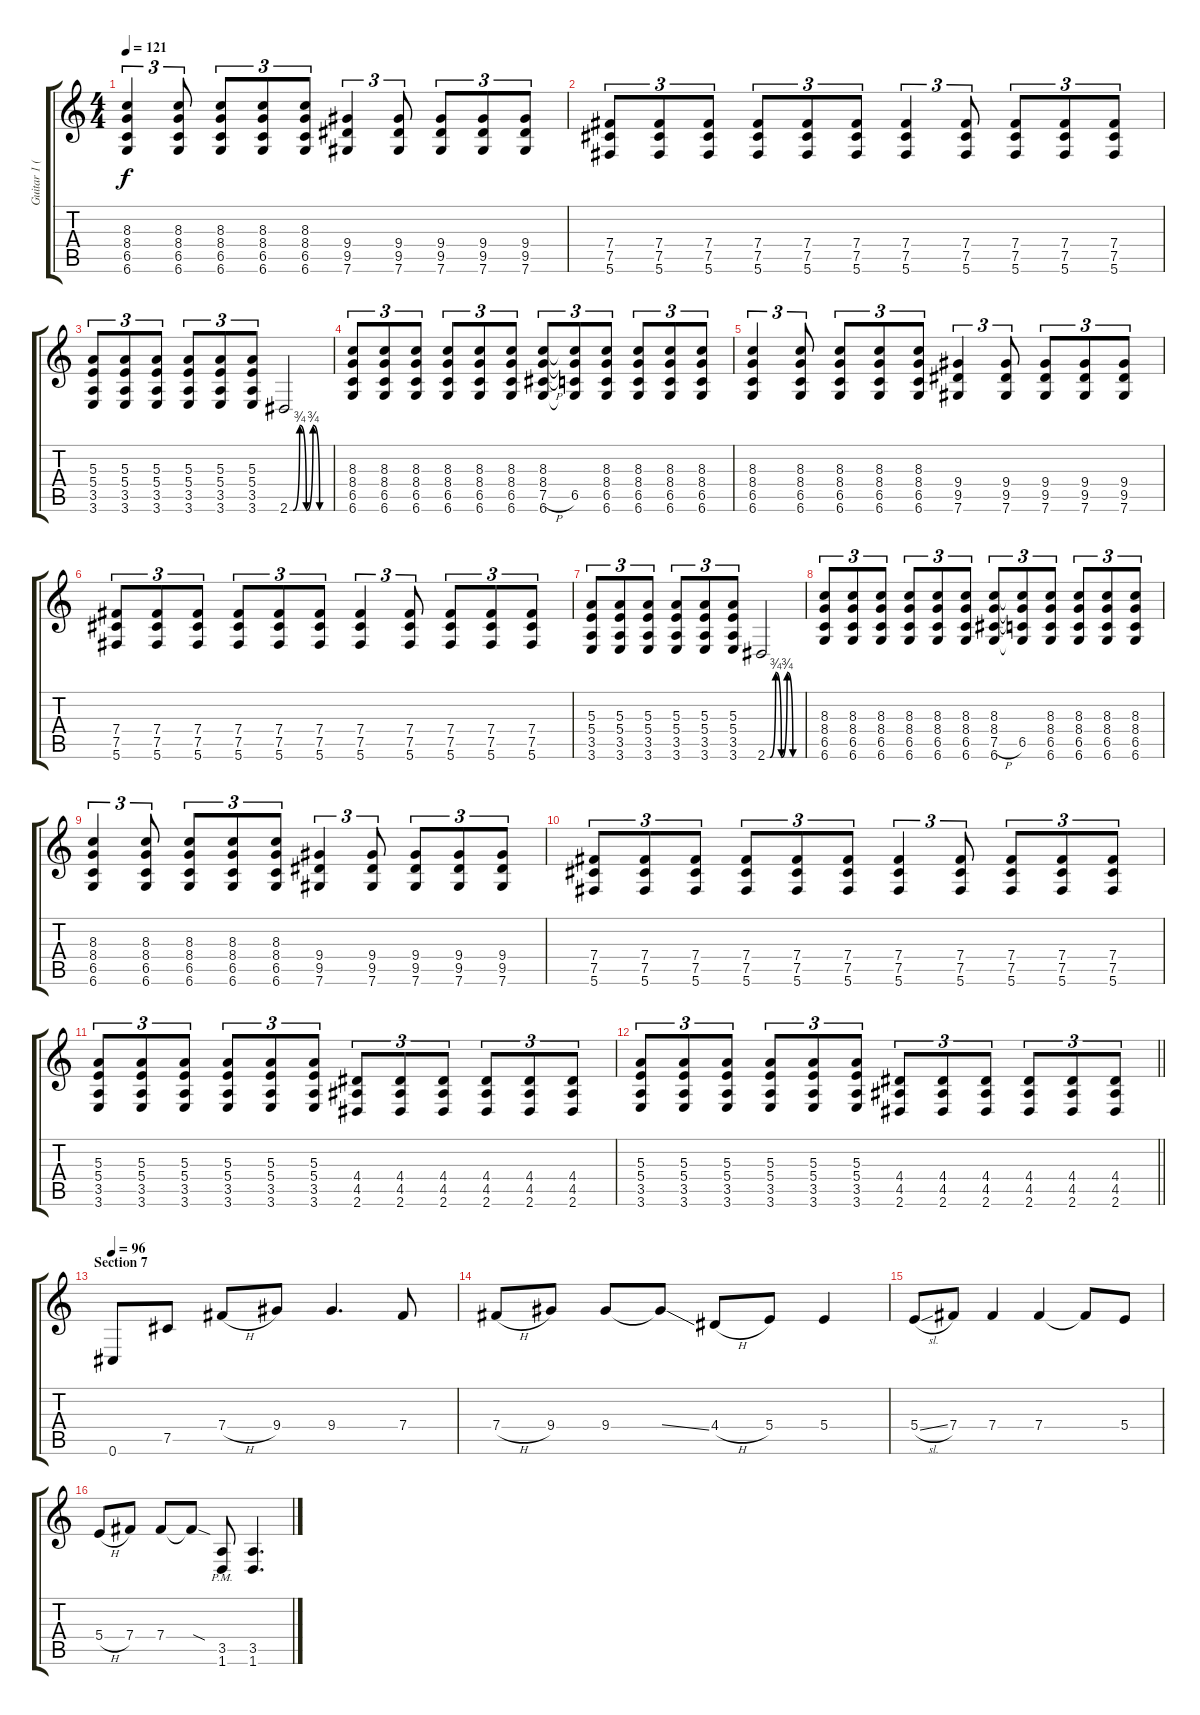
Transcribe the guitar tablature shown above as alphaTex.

\track ("Guitar 1 (Distortion)" "Guitar 1 (") {instrument distortionguitar}
\staff {score tabs}
\tuning (Db4 Ab3 E3 B2 Gb2 Db2) {hide}
\ts (4 4)
\tempo 121
\clef g2
\ks c
(8.3 8.4 6.5 6.6).4{tu (3 2) dy f} (8.3 8.4 6.5 6.6).8{tu (3 2)} (8.3 8.4 6.5 6.6).8{tu (3 2)} (8.3 8.4 6.5 6.6).8{tu (3 2)} (8.3 8.4 6.5 6.6).8{tu (3 2)} (9.4 9.5 7.6).4{tu (3 2)} (9.4 9.5 7.6).8{tu (3 2)} (9.4 9.5 7.6).8{tu (3 2)} (9.4 9.5 7.6).8{tu (3 2)} (9.4 9.5 7.6).8{tu (3 2)} |
(7.4 7.5 5.6).8{tu (3 2)} (7.4 7.5 5.6).8{tu (3 2)} (7.4 7.5 5.6).8{tu (3 2)} (7.4 7.5 5.6).8{tu (3 2)} (7.4 7.5 5.6).8{tu (3 2)} (7.4 7.5 5.6).8{tu (3 2)} (7.4 7.5 5.6).4{tu (3 2)} (7.4 7.5 5.6).8{tu (3 2)} (7.4 7.5 5.6).8{tu (3 2)} (7.4 7.5 5.6).8{tu (3 2)} (7.4 7.5 5.6).8{tu (3 2)} |
(5.3 5.4 3.5 3.6).8{tu (3 2)} (5.3 5.4 3.5 3.6).8{tu (3 2)} (5.3 5.4 3.5 3.6).8{tu (3 2)} (5.3 5.4 3.5 3.6).8{tu (3 2)} (5.3 5.4 3.5 3.6).8{tu (3 2)} (5.3 5.4 3.5 3.6).8{tu (3 2)} 2.6{be (custom 0 0 5 0 15 3 25 0 35 3 45 0 60 0)}.2 |
(8.3 8.4 6.5 6.6).8{tu (3 2)} (8.3 8.4 6.5 6.6).8{tu (3 2)} (8.3 8.4 6.5 6.6).8{tu (3 2)} (8.3 8.4 6.5 6.6).8{tu (3 2)} (8.3 8.4 6.5 6.6).8{tu (3 2)} (8.3 8.4 6.5 6.6).8{tu (3 2)} (8.3 8.4 7.5{h} 6.6).8{tu (3 2)} (8.3{t} 8.4{t} 6.5 6.6{t}).8{tu (3 2)} (8.3 8.4 6.5 6.6).8{tu (3 2)} (8.3 8.4 6.5 6.6).8{tu (3 2)} (8.3 8.4 6.5 6.6).8{tu (3 2)} (8.3 8.4 6.5 6.6).8{tu (3 2)} |
(8.3 8.4 6.5 6.6).4{tu (3 2)} (8.3 8.4 6.5 6.6).8{tu (3 2)} (8.3 8.4 6.5 6.6).8{tu (3 2)} (8.3 8.4 6.5 6.6).8{tu (3 2)} (8.3 8.4 6.5 6.6).8{tu (3 2)} (9.4 9.5 7.6).4{tu (3 2)} (9.4 9.5 7.6).8{tu (3 2)} (9.4 9.5 7.6).8{tu (3 2)} (9.4 9.5 7.6).8{tu (3 2)} (9.4 9.5 7.6).8{tu (3 2)} |
(7.4 7.5 5.6).8{tu (3 2)} (7.4 7.5 5.6).8{tu (3 2)} (7.4 7.5 5.6).8{tu (3 2)} (7.4 7.5 5.6).8{tu (3 2)} (7.4 7.5 5.6).8{tu (3 2)} (7.4 7.5 5.6).8{tu (3 2)} (7.4 7.5 5.6).4{tu (3 2)} (7.4 7.5 5.6).8{tu (3 2)} (7.4 7.5 5.6).8{tu (3 2)} (7.4 7.5 5.6).8{tu (3 2)} (7.4 7.5 5.6).8{tu (3 2)} |
(5.3 5.4 3.5 3.6).8{tu (3 2)} (5.3 5.4 3.5 3.6).8{tu (3 2)} (5.3 5.4 3.5 3.6).8{tu (3 2)} (5.3 5.4 3.5 3.6).8{tu (3 2)} (5.3 5.4 3.5 3.6).8{tu (3 2)} (5.3 5.4 3.5 3.6).8{tu (3 2)} 2.6{be (custom 0 0 5 0 15 3 25 0 35 3 45 0 60 0)}.2 |
(8.3 8.4 6.5 6.6).8{tu (3 2)} (8.3 8.4 6.5 6.6).8{tu (3 2)} (8.3 8.4 6.5 6.6).8{tu (3 2)} (8.3 8.4 6.5 6.6).8{tu (3 2)} (8.3 8.4 6.5 6.6).8{tu (3 2)} (8.3 8.4 6.5 6.6).8{tu (3 2)} (8.3 8.4 7.5{h} 6.6).8{tu (3 2)} (8.3{t} 8.4{t} 6.5 6.6{t}).8{tu (3 2)} (8.3 8.4 6.5 6.6).8{tu (3 2)} (8.3 8.4 6.5 6.6).8{tu (3 2)} (8.3 8.4 6.5 6.6).8{tu (3 2)} (8.3 8.4 6.5 6.6).8{tu (3 2)} |
(8.3 8.4 6.5 6.6).4{tu (3 2)} (8.3 8.4 6.5 6.6).8{tu (3 2)} (8.3 8.4 6.5 6.6).8{tu (3 2)} (8.3 8.4 6.5 6.6).8{tu (3 2)} (8.3 8.4 6.5 6.6).8{tu (3 2)} (9.4 9.5 7.6).4{tu (3 2)} (9.4 9.5 7.6).8{tu (3 2)} (9.4 9.5 7.6).8{tu (3 2)} (9.4 9.5 7.6).8{tu (3 2)} (9.4 9.5 7.6).8{tu (3 2)} |
(7.4 7.5 5.6).8{tu (3 2)} (7.4 7.5 5.6).8{tu (3 2)} (7.4 7.5 5.6).8{tu (3 2)} (7.4 7.5 5.6).8{tu (3 2)} (7.4 7.5 5.6).8{tu (3 2)} (7.4 7.5 5.6).8{tu (3 2)} (7.4 7.5 5.6).4{tu (3 2)} (7.4 7.5 5.6).8{tu (3 2)} (7.4 7.5 5.6).8{tu (3 2)} (7.4 7.5 5.6).8{tu (3 2)} (7.4 7.5 5.6).8{tu (3 2)} |
(5.3 5.4 3.5 3.6).8{tu (3 2)} (5.3 5.4 3.5 3.6).8{tu (3 2)} (5.3 5.4 3.5 3.6).8{tu (3 2)} (5.3 5.4 3.5 3.6).8{tu (3 2)} (5.3 5.4 3.5 3.6).8{tu (3 2)} (5.3 5.4 3.5 3.6).8{tu (3 2)} (4.4 4.5 2.6).8{tu (3 2)} (4.4 4.5 2.6).8{tu (3 2)} (4.4 4.5 2.6).8{tu (3 2)} (4.4 4.5 2.6).8{tu (3 2)} (4.4 4.5 2.6).8{tu (3 2)} (4.4 4.5 2.6).8{tu (3 2)} |
\barLineRight lightlight
(5.3 5.4 3.5 3.6).8{tu (3 2)} (5.3 5.4 3.5 3.6).8{tu (3 2)} (5.3 5.4 3.5 3.6).8{tu (3 2)} (5.3 5.4 3.5 3.6).8{tu (3 2)} (5.3 5.4 3.5 3.6).8{tu (3 2)} (5.3 5.4 3.5 3.6).8{tu (3 2)} (4.4 4.5 2.6).8{tu (3 2)} (4.4 4.5 2.6).8{tu (3 2)} (4.4 4.5 2.6).8{tu (3 2)} (4.4 4.5 2.6).8{tu (3 2)} (4.4 4.5 2.6).8{tu (3 2)} (4.4 4.5 2.6).8{tu (3 2)} |
\section ("" "Section 7")
\tempo 96
0.6.8{volume 16} 7.5.8 7.4{h}.8 9.4.8 9.4.4{d} 7.4.8 |
7.4{h}.8 9.4.8 9.4.8 9.4{ss t}.8 4.4{h}.8 5.4.8 5.4.4 |
5.4{sl}.8 7.4.8 7.4.4 7.4.4 7.4{t}.8 5.4.8 |
5.4{h}.8 7.4.8 7.4.8 7.4{sod t}.8 (3.5{pm} 1.6{pm}).8 (3.5 1.6).4{d}
